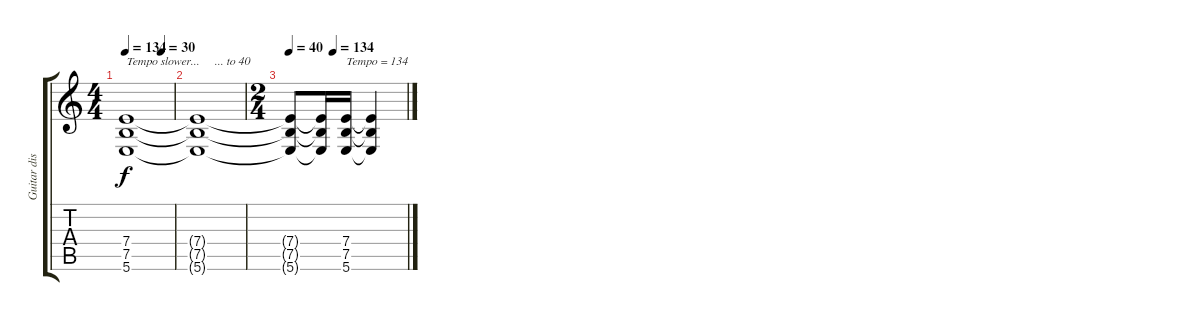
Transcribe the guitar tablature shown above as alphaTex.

\track ("Guitar distortion 1" "Guitar dis") {instrument distortionguitar}
\staff {score tabs}
\tuning (B3 Gb3 D3 A2 E2 B1) {hide}
\ts (4 4)
\tempo 134
\tempo (30 0.75)
\clef g2
\ks c
(7.4{t} 7.5{t} 5.6{t}).1{txt "Tempo slower...     ... to 40" dy f volume 14} |
(7.4{t} 7.5{t} 5.6{t}).1{volume 13} |
\ts (2 4)
\tempo 40
\tempo (134 0.375)
(7.4{t} 7.5{t} 5.6{t}).8 (7.4{t} 7.5{t} 5.6{t}).16 (7.4 7.5 5.6).16{txt "Tempo = 134"} (7.4{t} 7.5{t} 5.6{t}).4
